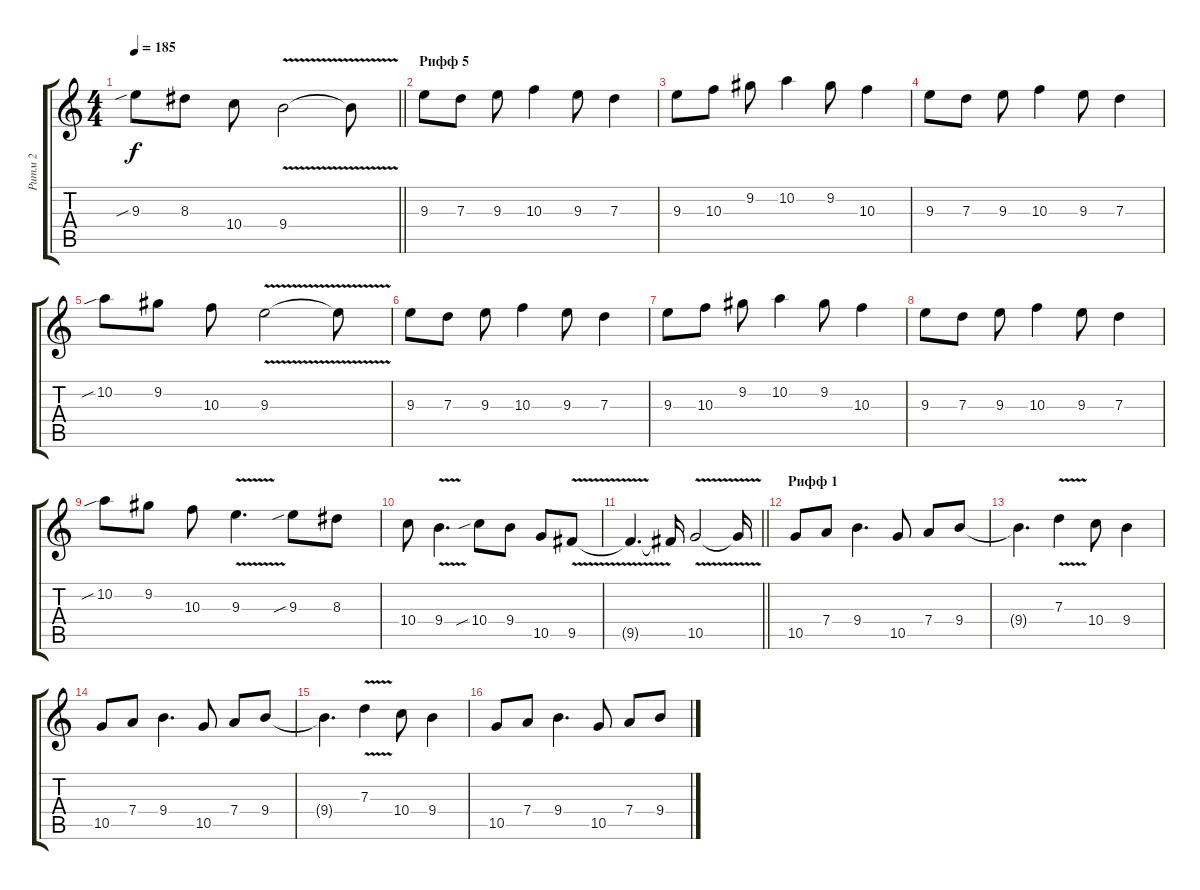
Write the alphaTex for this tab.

\track ("Ритм 2" "Ритм 2") {instrument distortionguitar}
\staff {score tabs}
\tuning (E4 B3 G3 D3 A2 E2) {hide}
\ts (4 4)
\tempo 185
\clef g2
\barLineRight lightlight
\ks c
9.3{sib}.8{dy f} 8.3.8 10.4.8 9.4{v}.2 9.4{t}.8 |
\section ("" "Рифф 5")
9.3.8 7.3.8 9.3.8 10.3.4 9.3.8 7.3.4 |
9.3.8 10.3.8 9.2.8 10.2.4 9.2.8 10.3.4 |
9.3.8 7.3.8 9.3.8 10.3.4 9.3.8 7.3.4 |
10.2{sib}.8 9.2.8 10.3.8 9.3{v}.2 9.3{t}.8 |
9.3.8 7.3.8 9.3.8 10.3.4 9.3.8 7.3.4 |
9.3.8 10.3.8 9.2.8 10.2.4 9.2.8 10.3.4 |
9.3.8 7.3.8 9.3.8 10.3.4 9.3.8 7.3.4 |
10.2{sib}.8 9.2.8 10.3.8 9.3{v}.4{d} 9.3{sib}.8 8.3.8 |
10.4.8 9.4{v}.4{d} 10.4{sib}.8 9.4.8 10.5.8 9.5{v}.8 |
\barLineRight lightlight
9.5{t}.4{d} 9.5{t}.16 10.5{v}.2 10.5{t}.16 |
\section ("" "Рифф 1")
10.5.8 7.4.8 9.4.4{d} 10.5.8 7.4.8 9.4.8 |
9.4{t}.4{d} 7.3{v}.4 10.4.8 9.4.4 |
10.5.8 7.4.8 9.4.4{d} 10.5.8 7.4.8 9.4.8 |
9.4{t}.4{d} 7.3{v}.4 10.4.8 9.4.4 |
10.5.8 7.4.8 9.4.4{d} 10.5.8 7.4.8 9.4.8
